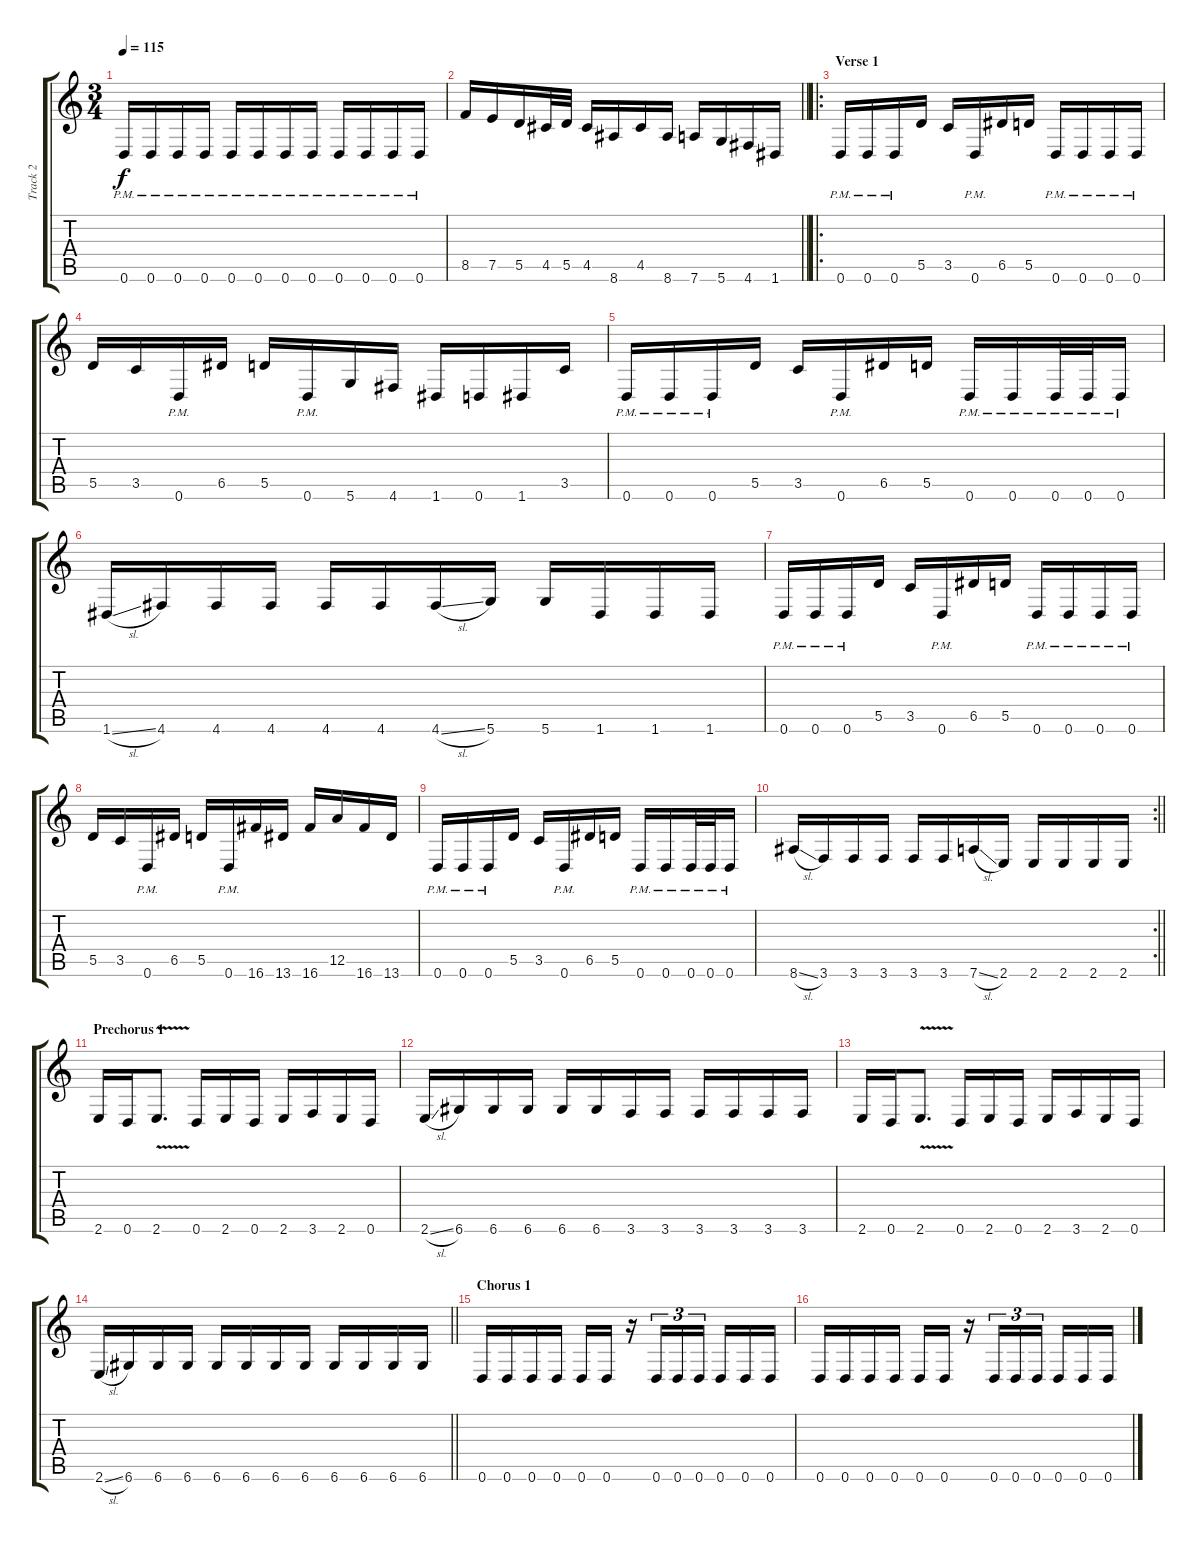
\track ("Track 2" "Track 2") {instrument overdrivenguitar}
\staff {score tabs}
\tuning (E4 B3 G3 D3 A2 D2) {hide}
\ts (3 4)
\tempo 115
\clef g2
\ks c
0.6{pm}.16{dy f} 0.6{pm}.16 0.6{pm}.16 0.6{pm}.16 0.6{pm}.16 0.6{pm}.16 0.6{pm}.16 0.6{pm}.16 0.6{pm}.16 0.6{pm}.16 0.6{pm}.16 0.6{pm}.16 |
\barLineRight lightlight
8.5.16 7.5.16 5.5.16 4.5.32 5.5.32 4.5.16 8.6.16 4.5.16 8.6.16 7.6.16 5.6.16 4.6.16 1.6.16 |
\ro
\section ("" "Verse 1")
0.6{pm}.16 0.6{pm}.16 0.6{pm}.16 5.5.16 3.5.16 0.6{pm}.16 6.5.16 5.5.16 0.6{pm}.16 0.6{pm}.16 0.6{pm}.16 0.6{pm}.16 |
5.5.16 3.5.16 0.6{pm}.16 6.5.16 5.5.16 0.6{pm}.16 5.6.16 4.6.16 1.6.16 0.6.16 1.6.16 3.5.16 |
0.6{pm}.16 0.6{pm}.16 0.6{pm}.16 5.5.16 3.5.16 0.6{pm}.16 6.5.16 5.5.16 0.6{pm}.16 0.6{pm}.16 0.6{pm}.32 0.6{pm}.32 0.6{pm}.16 |
1.6{sl}.16 4.6.16 4.6.16 4.6.16 4.6.16 4.6.16 4.6{sl}.16 5.6.16 5.6.16 1.6.16 1.6.16 1.6.16 |
0.6{pm}.16 0.6{pm}.16 0.6{pm}.16 5.5.16 3.5.16 0.6{pm}.16 6.5.16 5.5.16 0.6{pm}.16 0.6{pm}.16 0.6{pm}.16 0.6{pm}.16 |
5.5.16 3.5.16 0.6{pm}.16 6.5.16 5.5.16 0.6{pm}.16 16.6.16 13.6.16 16.6.16 12.5.16 16.6.16 13.6.16 |
0.6{pm}.16 0.6{pm}.16 0.6{pm}.16 5.5.16 3.5.16 0.6{pm}.16 6.5.16 5.5.16 0.6{pm}.16 0.6{pm}.16 0.6{pm}.32 0.6{pm}.32 0.6{pm}.16 |
\rc 2
\barLineRight lightlight
8.6{sl}.16 3.6.16 3.6.16 3.6.16 3.6.16 3.6.16 7.6{sl}.16 2.6.16 2.6.16 2.6.16 2.6.16 2.6.16 |
\section ("" "Prechorus 1")
2.6.16 0.6.16 2.6{v}.8{d} 0.6.16 2.6.16 0.6.16 2.6.16 3.6.16 2.6.16 0.6.16 |
2.6{sl}.16 6.6.16 6.6.16 6.6.16 6.6.16 6.6.16 3.6.16 3.6.16 3.6.16 3.6.16 3.6.16 3.6.16 |
2.6.16 0.6.16 2.6{v}.8{d} 0.6.16 2.6.16 0.6.16 2.6.16 3.6.16 2.6.16 0.6.16 |
\barLineRight lightlight
2.6{sl}.16 6.6.16 6.6.16 6.6.16 6.6.16 6.6.16 6.6.16 6.6.16 6.6.16 6.6.16 6.6.16 6.6.16 |
\section ("" "Chorus 1")
0.6.16 0.6.16 0.6.16 0.6.16 0.6.16 0.6.16 r.16 0.6.16{tu (3 2)} 0.6.16{tu (3 2)} 0.6.16{tu (3 2) beam splitsecondary} 0.6.16 0.6.16 0.6.16 |
0.6.16 0.6.16 0.6.16 0.6.16 0.6.16 0.6.16 r.16 0.6.16{tu (3 2)} 0.6.16{tu (3 2)} 0.6.16{tu (3 2) beam splitsecondary} 0.6.16 0.6.16 0.6.16
